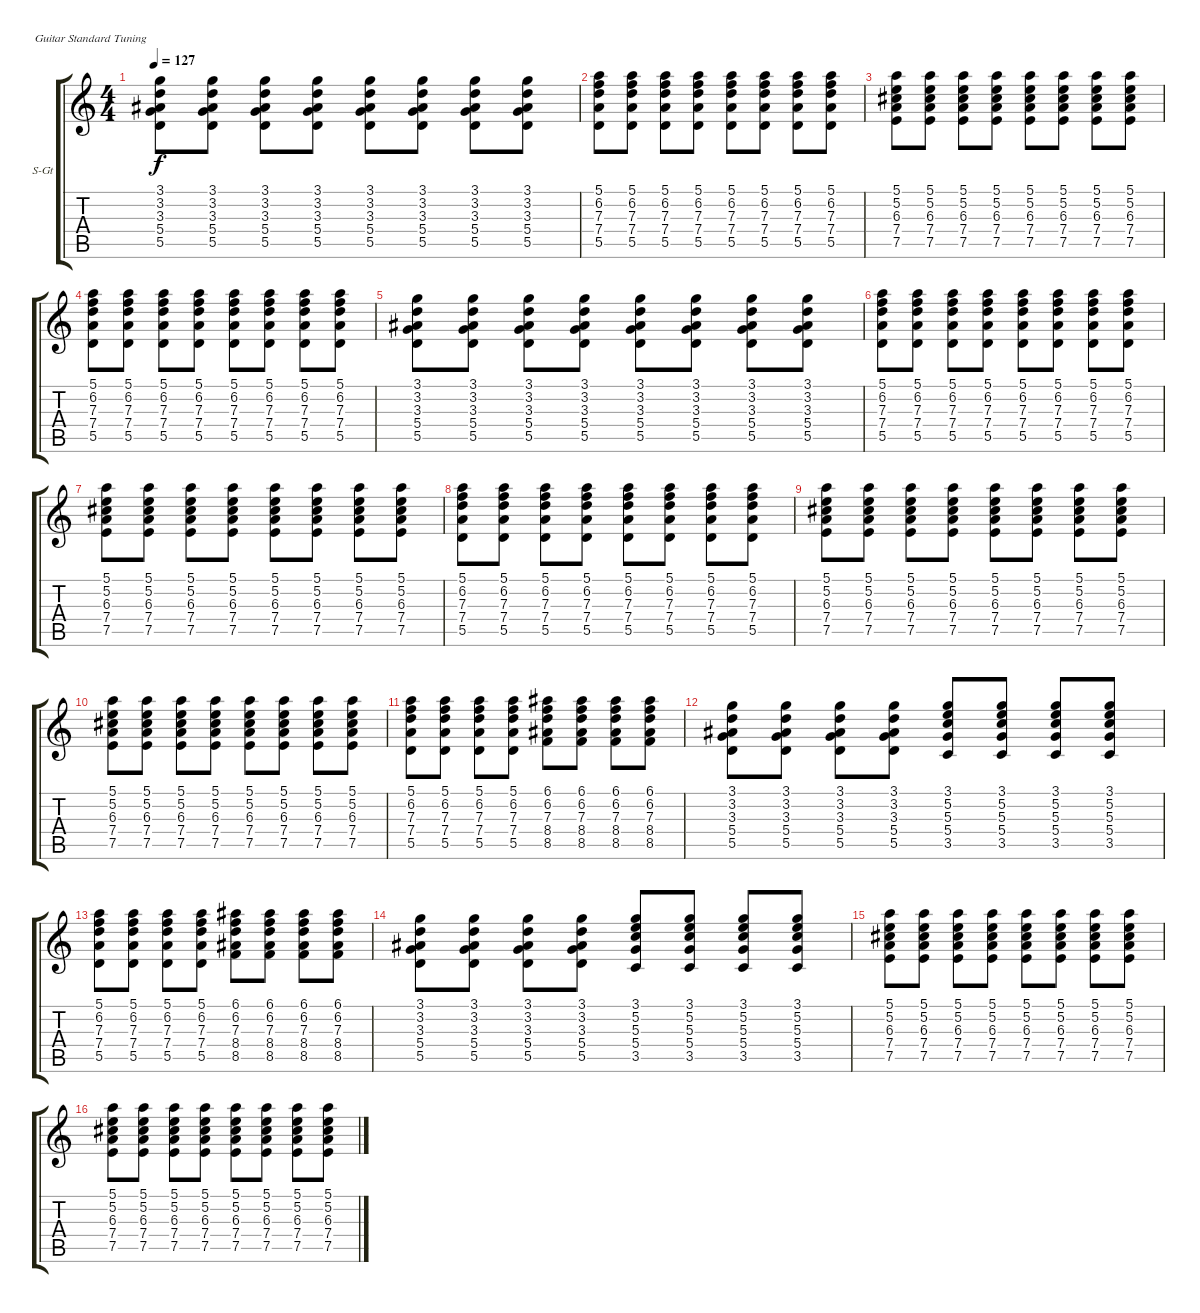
\defaultSystemsLayout 4
\bracketExtendMode groupsimilarinstruments
\firstSystemTrackNameOrientation horizontal
\otherSystemsTrackNameOrientation horizontal
\track ("В. Бутусов (Ритм)" "S-Gt") {instrument acousticguitarsteel}
\staff {score tabs}
\tuning (E4 B3 G3 D3 A2 E2)
\ts (4 4)
\tempo 127
\clef g2
\ks c
(3.1 3.2 3.3 5.4 5.5).8{dy f} (3.1 3.2 3.3 5.4 5.5).8 (3.1 3.2 3.3 5.4 5.5).8 (3.1 3.2 3.3 5.4 5.5).8 (3.1 3.2 3.3 5.4 5.5).8 (3.1 3.2 3.3 5.4 5.5).8 (3.1 3.2 3.3 5.4 5.5).8 (3.1 3.2 3.3 5.4 5.5).8 |
(5.1 6.2 7.3 7.4 5.5).8 (5.1 6.2 7.3 7.4 5.5).8 (5.1 6.2 7.3 7.4 5.5).8 (5.1 6.2 7.3 7.4 5.5).8 (5.1 6.2 7.3 7.4 5.5).8 (5.1 6.2 7.3 7.4 5.5).8 (5.1 6.2 7.3 7.4 5.5).8 (5.1 6.2 7.3 7.4 5.5).8 |
(5.1 5.2 6.3 7.4 7.5).8 (5.1 5.2 6.3 7.4 7.5).8 (5.1 5.2 6.3 7.4 7.5).8 (5.1 5.2 6.3 7.4 7.5).8 (5.1 5.2 6.3 7.4 7.5).8 (5.1 5.2 6.3 7.4 7.5).8 (5.1 5.2 6.3 7.4 7.5).8 (5.1 5.2 6.3 7.4 7.5).8 |
(5.1 6.2 7.3 7.4 5.5).8 (5.1 6.2 7.3 7.4 5.5).8 (5.1 6.2 7.3 7.4 5.5).8 (5.1 6.2 7.3 7.4 5.5).8 (5.1 6.2 7.3 7.4 5.5).8 (5.1 6.2 7.3 7.4 5.5).8 (5.1 6.2 7.3 7.4 5.5).8 (5.1 6.2 7.3 7.4 5.5).8 |
(3.1 3.2 3.3 5.4 5.5).8 (3.1 3.2 3.3 5.4 5.5).8 (3.1 3.2 3.3 5.4 5.5).8 (3.1 3.2 3.3 5.4 5.5).8 (3.1 3.2 3.3 5.4 5.5).8 (3.1 3.2 3.3 5.4 5.5).8 (3.1 3.2 3.3 5.4 5.5).8 (3.1 3.2 3.3 5.4 5.5).8 |
(5.1 6.2 7.3 7.4 5.5).8 (5.1 6.2 7.3 7.4 5.5).8 (5.1 6.2 7.3 7.4 5.5).8 (5.1 6.2 7.3 7.4 5.5).8 (5.1 6.2 7.3 7.4 5.5).8 (5.1 6.2 7.3 7.4 5.5).8 (5.1 6.2 7.3 7.4 5.5).8 (5.1 6.2 7.3 7.4 5.5).8 |
(5.1 5.2 6.3 7.4 7.5).8 (5.1 5.2 6.3 7.4 7.5).8 (5.1 5.2 6.3 7.4 7.5).8 (5.1 5.2 6.3 7.4 7.5).8 (5.1 5.2 6.3 7.4 7.5).8 (5.1 5.2 6.3 7.4 7.5).8 (5.1 5.2 6.3 7.4 7.5).8 (5.1 5.2 6.3 7.4 7.5).8 |
(5.1 6.2 7.3 7.4 5.5).8 (5.1 6.2 7.3 7.4 5.5).8 (5.1 6.2 7.3 7.4 5.5).8 (5.1 6.2 7.3 7.4 5.5).8 (5.1 6.2 7.3 7.4 5.5).8 (5.1 6.2 7.3 7.4 5.5).8 (5.1 6.2 7.3 7.4 5.5).8 (5.1 6.2 7.3 7.4 5.5).8 |
(5.1 5.2 6.3 7.4 7.5).8 (5.1 5.2 6.3 7.4 7.5).8 (5.1 5.2 6.3 7.4 7.5).8 (5.1 5.2 6.3 7.4 7.5).8 (5.1 5.2 6.3 7.4 7.5).8 (5.1 5.2 6.3 7.4 7.5).8 (5.1 5.2 6.3 7.4 7.5).8 (5.1 5.2 6.3 7.4 7.5).8 |
(5.1 5.2 6.3 7.4 7.5).8 (5.1 5.2 6.3 7.4 7.5).8 (5.1 5.2 6.3 7.4 7.5).8 (5.1 5.2 6.3 7.4 7.5).8 (5.1 5.2 6.3 7.4 7.5).8 (5.1 5.2 6.3 7.4 7.5).8 (5.1 5.2 6.3 7.4 7.5).8 (5.1 5.2 6.3 7.4 7.5).8 |
(5.1 6.2 7.3 7.4 5.5).8 (5.1 6.2 7.3 7.4 5.5).8 (5.1 6.2 7.3 7.4 5.5).8 (5.1 6.2 7.3 7.4 5.5).8 (6.1 6.2 7.3 8.4 8.5).8 (6.1 6.2 7.3 8.4 8.5).8 (6.1 6.2 7.3 8.4 8.5).8 (6.1 6.2 7.3 8.4 8.5).8 |
(3.1 3.2 3.3 5.4 5.5).8 (3.1 3.2 3.3 5.4 5.5).8 (3.1 3.2 3.3 5.4 5.5).8 (3.1 3.2 3.3 5.4 5.5).8 (3.1 5.2 5.3 5.4 3.5).8 (3.1 5.2 5.3 5.4 3.5).8 (3.1 5.2 5.3 5.4 3.5).8 (3.1 5.2 5.3 5.4 3.5).8 |
(5.1 6.2 7.3 7.4 5.5).8 (5.1 6.2 7.3 7.4 5.5).8 (5.1 6.2 7.3 7.4 5.5).8 (5.1 6.2 7.3 7.4 5.5).8 (6.1 6.2 7.3 8.4 8.5).8 (6.1 6.2 7.3 8.4 8.5).8 (6.1 6.2 7.3 8.4 8.5).8 (6.1 6.2 7.3 8.4 8.5).8 |
(3.1 3.2 3.3 5.4 5.5).8 (3.1 3.2 3.3 5.4 5.5).8 (3.1 3.2 3.3 5.4 5.5).8 (3.1 3.2 3.3 5.4 5.5).8 (3.1 5.2 5.3 5.4 3.5).8 (3.1 5.2 5.3 5.4 3.5).8 (3.1 5.2 5.3 5.4 3.5).8 (3.1 5.2 5.3 5.4 3.5).8 |
(5.1 5.2 6.3 7.4 7.5).8 (5.1 5.2 6.3 7.4 7.5).8 (5.1 5.2 6.3 7.4 7.5).8 (5.1 5.2 6.3 7.4 7.5).8 (5.1 5.2 6.3 7.4 7.5).8 (5.1 5.2 6.3 7.4 7.5).8 (5.1 5.2 6.3 7.4 7.5).8 (5.1 5.2 6.3 7.4 7.5).8 |
(5.1 5.2 6.3 7.4 7.5).8 (5.1 5.2 6.3 7.4 7.5).8 (5.1 5.2 6.3 7.4 7.5).8 (5.1 5.2 6.3 7.4 7.5).8 (5.1 5.2 6.3 7.4 7.5).8 (5.1 5.2 6.3 7.4 7.5).8 (5.1 5.2 6.3 7.4 7.5).8 (5.1 5.2 6.3 7.4 7.5).8
